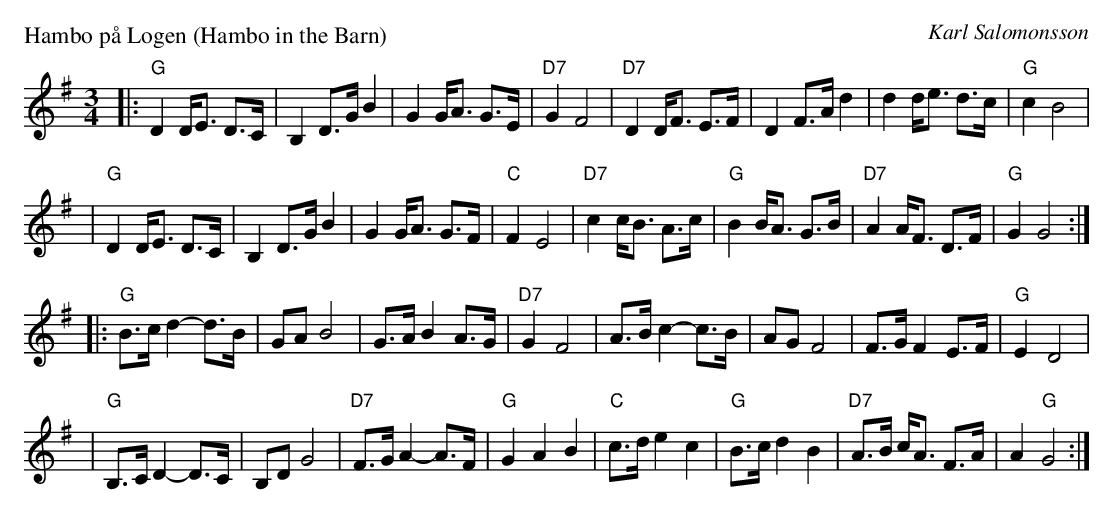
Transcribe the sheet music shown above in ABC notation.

X:1
P: Hambo p\aa Logen (Hambo in the Barn)
C: Karl Salomonsson
M: 3/4
L: 1/8
K: G
|: "G"D2 D<E D>C | B,2 D>G B2 | G2 G<A G>E | "D7"G2 F4 \
| "D7"D2 D<F E>F | D2 F>A d2 | d2 d<e d>c | "G"c2 B4 |
| "G"D2 D<E D>C | B,2 D>G B2 | G2 G<A G>F | "C"F2 E4 \
| "D7"c2 c<B A>c | "G"B2 B<A G>B | "D7"A2 A<F D>F | "G"G2 G4 :|
|: "G"B>c d2- d>B | GA B4 | G>A B2 A>G | "D7" G2 F4 \
| A>B c2- c>B | AG F4 | F>G F2 E>F | "G"E2 D4 |
| "G"B,>C D2- D>C | B,D G4 | "D7"F>G A2- A>F | "G"G2 A2 B2 \
| "C"c>d e2 c2 | "G"B>c d2 B2 | "D7"A>B c<A F>A | A2 "G"G4 :|
